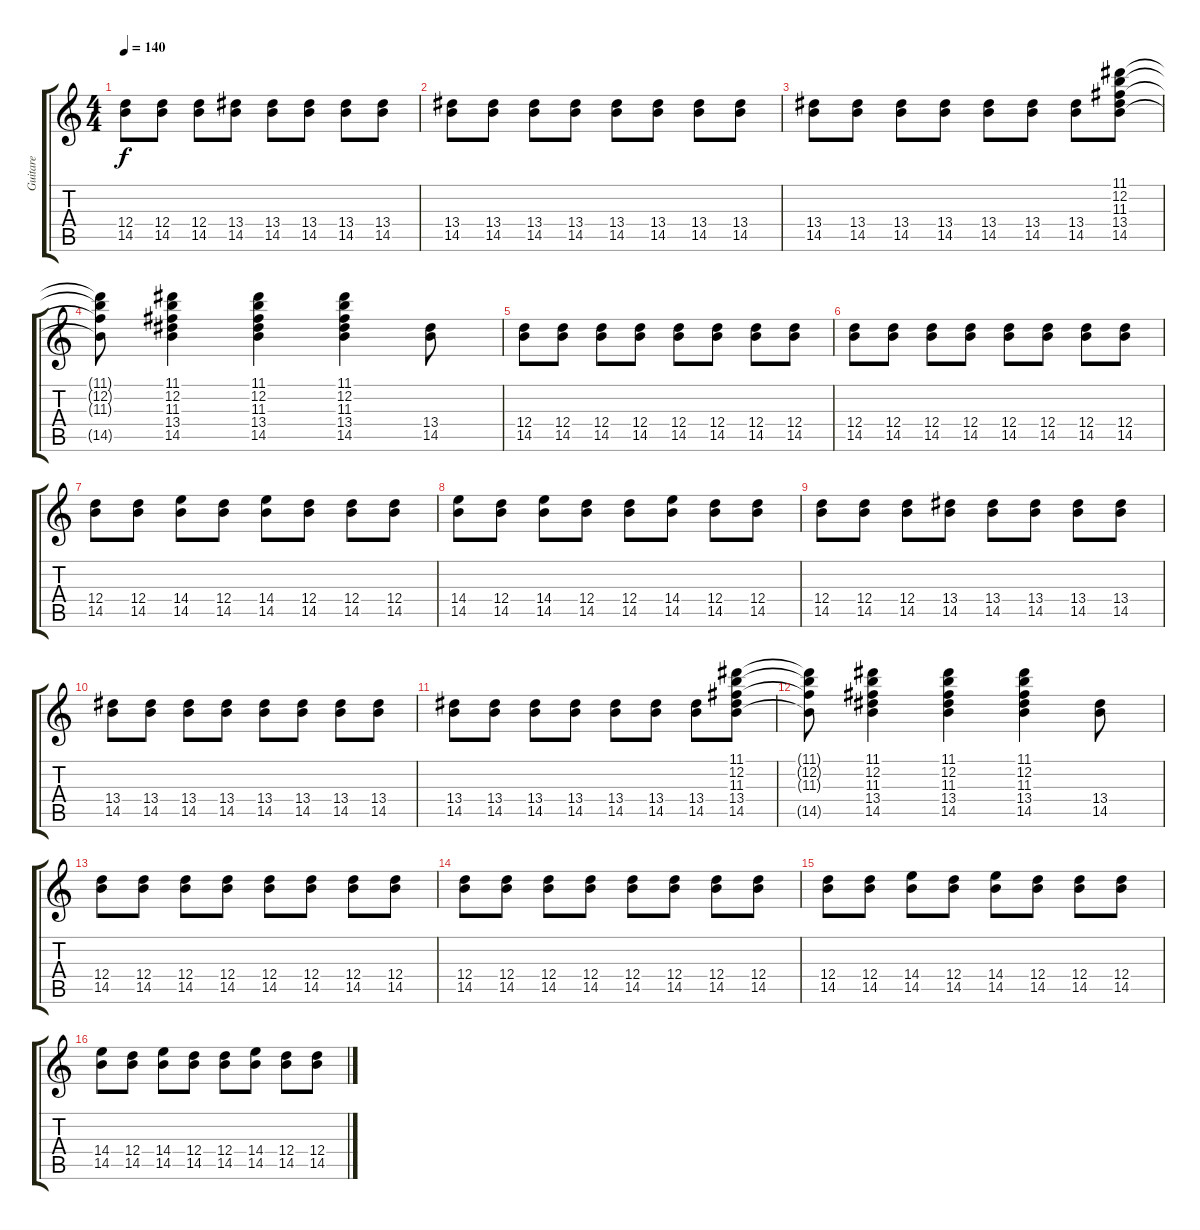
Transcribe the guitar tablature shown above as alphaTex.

\track ("Guitare" "Guitare") {instrument electricguitarjazz}
\staff {score tabs}
\tuning (E4 B3 G3 D3 A2 E2) {hide}
\ts (4 4)
\tempo 140
\clef g2
\ks c
(12.4 14.5).8{dy f} (12.4 14.5).8 (12.4 14.5).8 (13.4 14.5).8 (13.4 14.5).8 (13.4 14.5).8 (13.4 14.5).8 (13.4 14.5).8 |
(13.4 14.5).8 (13.4 14.5).8 (13.4 14.5).8 (13.4 14.5).8 (13.4 14.5).8 (13.4 14.5).8 (13.4 14.5).8 (13.4 14.5).8 |
(13.4 14.5).8 (13.4 14.5).8 (13.4 14.5).8 (13.4 14.5).8 (13.4 14.5).8 (13.4 14.5).8 (13.4 14.5).8 (11.1 12.2 11.3 13.4 14.5).8 |
(11.1{t} 12.2{t} 11.3{t} 14.5{t}).8 (11.1 12.2 11.3 13.4 14.5).4 (11.1 12.2 11.3 13.4 14.5).4 (11.1 12.2 11.3 13.4 14.5).4 (13.4 14.5).8 |
(12.4 14.5).8 (12.4 14.5).8 (12.4 14.5).8 (12.4 14.5).8 (12.4 14.5).8 (12.4 14.5).8 (12.4 14.5).8 (12.4 14.5).8 |
(12.4 14.5).8 (12.4 14.5).8 (12.4 14.5).8 (12.4 14.5).8 (12.4 14.5).8 (12.4 14.5).8 (12.4 14.5).8 (12.4 14.5).8 |
(12.4 14.5).8 (12.4 14.5).8 (14.4 14.5).8 (12.4 14.5).8 (14.4 14.5).8 (12.4 14.5).8 (12.4 14.5).8 (12.4 14.5).8 |
(14.4 14.5).8 (12.4 14.5).8 (14.4 14.5).8 (12.4 14.5).8 (12.4 14.5).8 (14.4 14.5).8 (12.4 14.5).8 (12.4 14.5).8 |
(12.4 14.5).8 (12.4 14.5).8 (12.4 14.5).8 (13.4 14.5).8 (13.4 14.5).8 (13.4 14.5).8 (13.4 14.5).8 (13.4 14.5).8 |
(13.4 14.5).8 (13.4 14.5).8 (13.4 14.5).8 (13.4 14.5).8 (13.4 14.5).8 (13.4 14.5).8 (13.4 14.5).8 (13.4 14.5).8 |
(13.4 14.5).8 (13.4 14.5).8 (13.4 14.5).8 (13.4 14.5).8 (13.4 14.5).8 (13.4 14.5).8 (13.4 14.5).8 (11.1 12.2 11.3 13.4 14.5).8 |
(11.1{t} 12.2{t} 11.3{t} 14.5{t}).8 (11.1 12.2 11.3 13.4 14.5).4 (11.1 12.2 11.3 13.4 14.5).4 (11.1 12.2 11.3 13.4 14.5).4 (13.4 14.5).8 |
(12.4 14.5).8 (12.4 14.5).8 (12.4 14.5).8 (12.4 14.5).8 (12.4 14.5).8 (12.4 14.5).8 (12.4 14.5).8 (12.4 14.5).8 |
(12.4 14.5).8 (12.4 14.5).8 (12.4 14.5).8 (12.4 14.5).8 (12.4 14.5).8 (12.4 14.5).8 (12.4 14.5).8 (12.4 14.5).8 |
(12.4 14.5).8 (12.4 14.5).8 (14.4 14.5).8 (12.4 14.5).8 (14.4 14.5).8 (12.4 14.5).8 (12.4 14.5).8 (12.4 14.5).8 |
(14.4 14.5).8 (12.4 14.5).8 (14.4 14.5).8 (12.4 14.5).8 (12.4 14.5).8 (14.4 14.5).8 (12.4 14.5).8 (12.4 14.5).8
